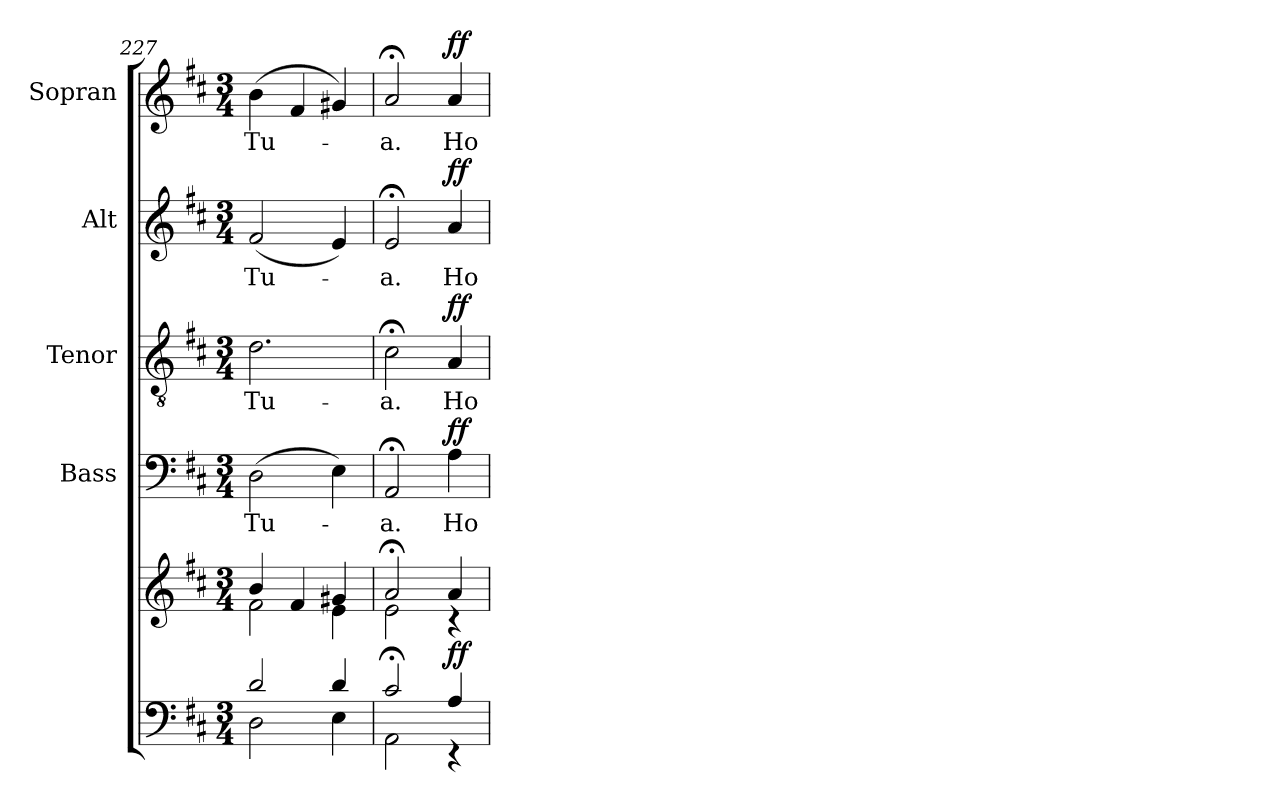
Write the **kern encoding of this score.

**kern	**kern	**dynam	**kern	**text	**dynam	**kern	**text	**dynam	**kern	**text	**dynam	**kern	**text	**dynam
*part5	*part5	*part5	*part4	*part4	*part4	*part3	*part3	*part3	*part2	*part2	*part2	*part1	*part1	*part1
*staff6	*staff5	*staff5/6	*staff4	*staff4	*staff4	*staff3	*staff3	*staff3	*staff2	*staff2	*staff2	*staff1	*staff1	*staff1
*	*	*	*I"Bass	*	*	*I"Tenor	*	*	*I"Alt	*	*	*I"Sopran	*	*
*	*	*	*I'B.	*	*	*I'T.	*	*	*I'A.	*	*	*I'S.	*	*
!!LO:PB:g=z
*clefF4	*clefG2	*	*clefF4	*	*	*clefGv2	*	*	*clefG2	*	*	*clefG2	*	*
*k[f#c#]	*k[f#c#]	*	*k[f#c#]	*	*	*k[f#c#]	*	*	*k[f#c#]	*	*	*k[f#c#]	*	*
*D:	*D:	*	*D:	*	*	*D:	*	*	*D:	*	*	*D:	*	*
*M3/4	*M3/4	*	*M3/4	*	*	*M3/4	*	*	*M3/4	*	*	*M3/4	*	*
=227	=227	=227	=227	=227	=227	=227	=227	=227	=227	=227	=227	=227	=227	=227
*^	*^	*	*	*	*	*	*	*	*	*	*	*	*	*
!	!	!	!	!	!	!LO:LY:b	!	!	!LO:LY:b	!	!	!LO:LY:b	!	!	!LO:LY:b	!
2d/	2D\	4b/	2f#\	.	(>2D\	Tu-	.	2.d\	Tu-	.	(<2f#/	Tu-	.	(>4b\	Tu-	.
.	.	4f#/	.	.	.	.	.	.	.	.	.	.	.	4f#/	.	.
4d/	4E\	4g#X/	4e\	.	4E\)	.	.	.	.	.	4e/)	.	.	4g#X/)	.	.
=228	=228	=228	=228	=228	=228	=228	=228	=228	=228	=228	=228	=228	=228	=228	=228	=228
!	!	!	!	!	!	!LO:LY:b	!	!	!LO:LY:b	!	!	!LO:LY:b	!	!	!LO:LY:b	!
2c#;/	2AA\	2a;</	2e\	.	2AA;</	-a.	.	2c#;<\	-a.	.	2e;</	-a.	.	2a;</	-a.	.
!	!	!	!	!LO:DY:b	!	!LO:LY:b	!LO:DY:a	!	!LO:LY:b	!LO:DY:a	!	!LO:LY:b	!LO:DY:a	!	!LO:LY:b	!LO:DY:a
4A/	4rEE	4a/	4rc	ff	4A\	Ho-	ff	4A/	Ho-	ff	4a/	Ho-	ff	4a/	Ho-	ff
*v	*v	*	*	*	*	*	*	*	*	*	*	*	*	*	*	*
*	*v	*v	*	*	*	*	*	*	*	*	*	*	*	*	*
=	=	=	=	=	=	=	=	=	=	=	=	=	=	=
*-	*-	*-	*-	*-	*-	*-	*-	*-	*-	*-	*-	*-	*-	*-
